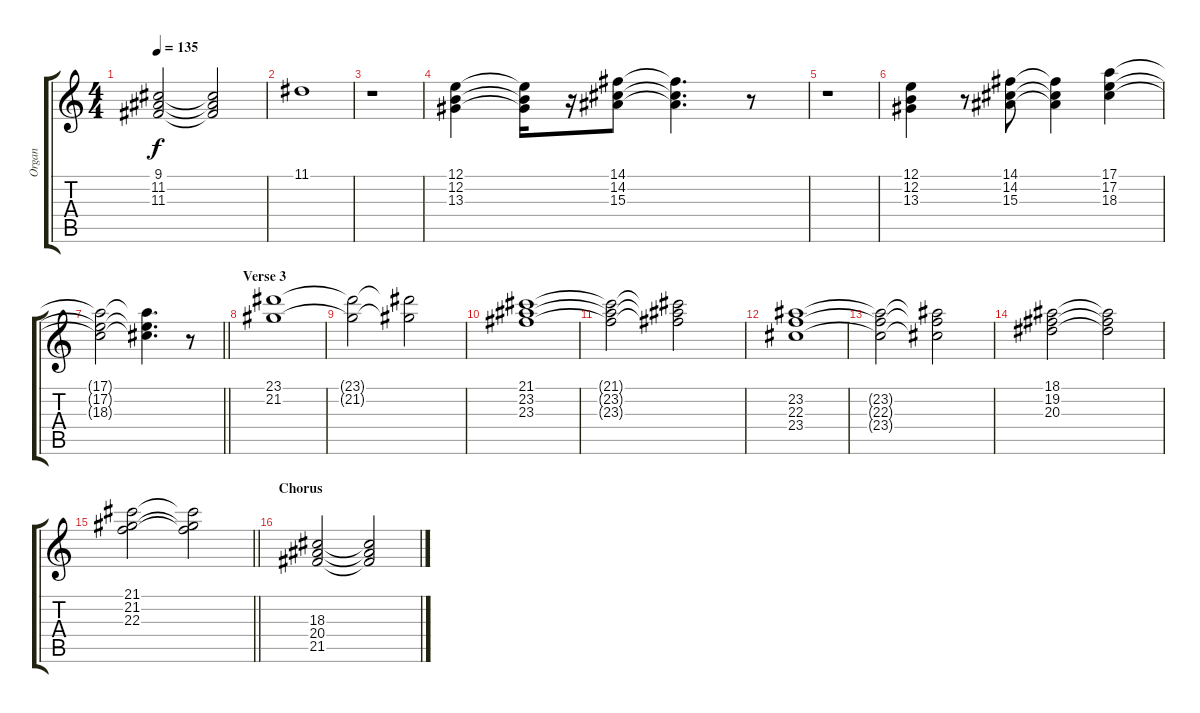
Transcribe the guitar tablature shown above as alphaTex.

\track ("Organ" "Organ") {instrument percussiveorgan}
\staff {score tabs}
\tuning (E4 B3 G3 D3 A2 E2) {hide}
\ts (4 4)
\tempo 135
\clef g2
\ks c
(9.1 11.2 11.3).2{dy f} (9.1{t} 11.2{t} 11.3{t}).2 |
11.1.1 |
r.1 |
(12.1 12.2 13.3).4 (12.1{t} 12.2{t} 13.3{t}).16 r.16 (14.1 14.2 15.3).8 (14.1{t} 14.2{t} 15.3{t}).4{d} r.8 |
r.1 |
(12.1 12.2 13.3).4 r.8 (14.1 14.2 15.3).8 (14.1{t} 14.2{t} 15.3{t}).4 (17.1 17.2 18.3).4 |
\barLineRight lightlight
(17.1{t} 17.2{t} 18.3{t}).2 (17.1{t} 17.2{t} 18.3{t}).4{d} r.8 |
\section ("" "Verse 3")
(23.1 21.2).1 |
(23.1{t} 21.2{t}).2 (23.1{t} 21.2{t}).2 |
(21.1 23.2 23.3).1 |
(21.1{t} 23.2{t} 23.3{t}).2 (21.1{t} 23.2{t} 23.3{t}).2 |
(23.2 22.3 23.4).1 |
(23.2{t} 22.3{t} 23.4{t}).2 (23.2{t} 22.3{t} 23.4{t}).2 |
(18.1 19.2 20.3).2 (18.1{t} 19.2{t} 20.3{t}).2 |
\barLineRight lightlight
(21.1 21.2 22.3).2 (21.1{t} 21.2{t} 22.3{t}).2 |
\section ("" "Chorus")
(18.3 20.4 21.5).2 (18.3{t} 20.4{t} 21.5{t}).2
